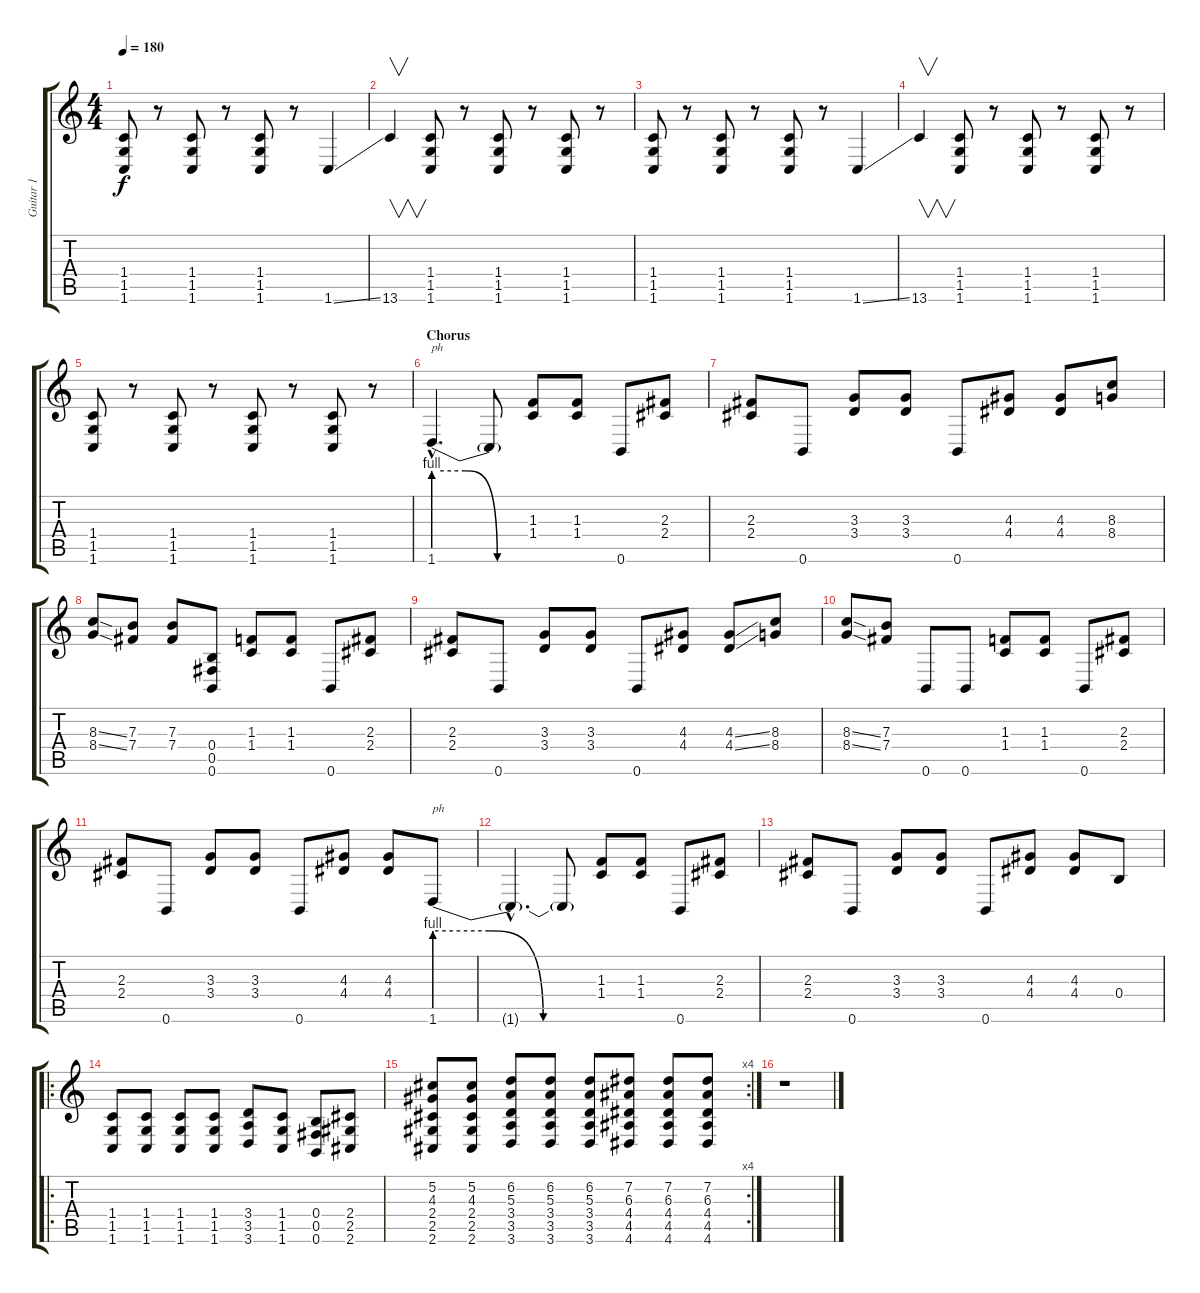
\track ("Guitar 1" "Guitar 1") {instrument distortionguitar}
\staff {score tabs}
\tuning (Db4 Ab3 E3 B2 Gb2 B1) {hide}
\ts (4 4)
\tempo 180
\clef g2
\ks c
(1.4 1.5 1.6).8{dy f} r.8 (1.4 1.5 1.6).8 r.8 (1.4 1.5 1.6).8 r.8 1.6{ss}.4 |
13.6.4{v} (1.4 1.5 1.6).8 r.8 (1.4 1.5 1.6).8 r.8 (1.4 1.5 1.6).8 r.8 |
(1.4 1.5 1.6).8 r.8 (1.4 1.5 1.6).8 r.8 (1.4 1.5 1.6).8 r.8 1.6{ss}.4 |
13.6.4{v} (1.4 1.5 1.6).8 r.8 (1.4 1.5 1.6).8 r.8 (1.4 1.5 1.6).8 r.8 |
(1.4 1.5 1.6).8 r.8 (1.4 1.5 1.6).8 r.8 (1.4 1.5 1.6).8 r.8 (1.4 1.5 1.6).8 r.8 |
\section ("" "Chorus")
1.6{be (custom 0 4 20 4 40 0 60 0) hac}.4{d txt "ph"} 1.6{t}.8 (1.3 1.4).8 (1.3 1.4).8 0.6.8 (2.3 2.4).8 |
(2.3 2.4).8 0.6.8 (3.3 3.4).8 (3.3 3.4).8 0.6.8 (4.3 4.4).8 (4.3 4.4).8 (8.3 8.4).8 |
(8.3{ss} 8.4{ss}).8 (7.3 7.4).8 (7.3 7.4).8 (0.4 0.5 0.6).8 (1.3 1.4).8 (1.3 1.4).8 0.6.8 (2.3 2.4).8 |
(2.3 2.4).8 0.6.8 (3.3 3.4).8 (3.3 3.4).8 0.6.8 (4.3 4.4).8 (4.3{ss} 4.4{ss}).8 (8.3 8.4).8 |
(8.3{ss} 8.4{ss}).8 (7.3 7.4).8 0.6.8 0.6.8 (1.3 1.4).8 (1.3 1.4).8 0.6.8 (2.3 2.4).8 |
(2.3 2.4).8 0.6.8 (3.3 3.4).8 (3.3 3.4).8 0.6.8 (4.3 4.4).8 (4.3 4.4).8 1.6{be (custom 0 4 20 4 40 0 60 0)}.8{txt "ph"} |
1.6{hac t}.4{d} 1.6{t}.8 (1.3 1.4).8 (1.3 1.4).8 0.6.8 (2.3 2.4).8 |
(2.3 2.4).8 0.6.8 (3.3 3.4).8 (3.3 3.4).8 0.6.8 (4.3 4.4).8 (4.3 4.4).8 0.4.8 |
\ro
(1.4 1.5 1.6).8 (1.4 1.5 1.6).8 (1.4 1.5 1.6).8 (1.4 1.5 1.6).8 (3.4 3.5 3.6).8 (1.4 1.5 1.6).8 (0.4 0.5 0.6).8 (2.4 2.5 2.6).8 |
\rc 4
(5.2 4.3 2.4 2.5 2.6).8 (5.2 4.3 2.4 2.5 2.6).8 (6.2 5.3 3.4 3.5 3.6).8 (6.2 5.3 3.4 3.5 3.6).8 (6.2 5.3 3.4 3.5 3.6).8 (7.2 6.3 4.4 4.5 4.6).8 (7.2 6.3 4.4 4.5 4.6).8 (7.2 6.3 4.4 4.5 4.6).8 |
r.1
